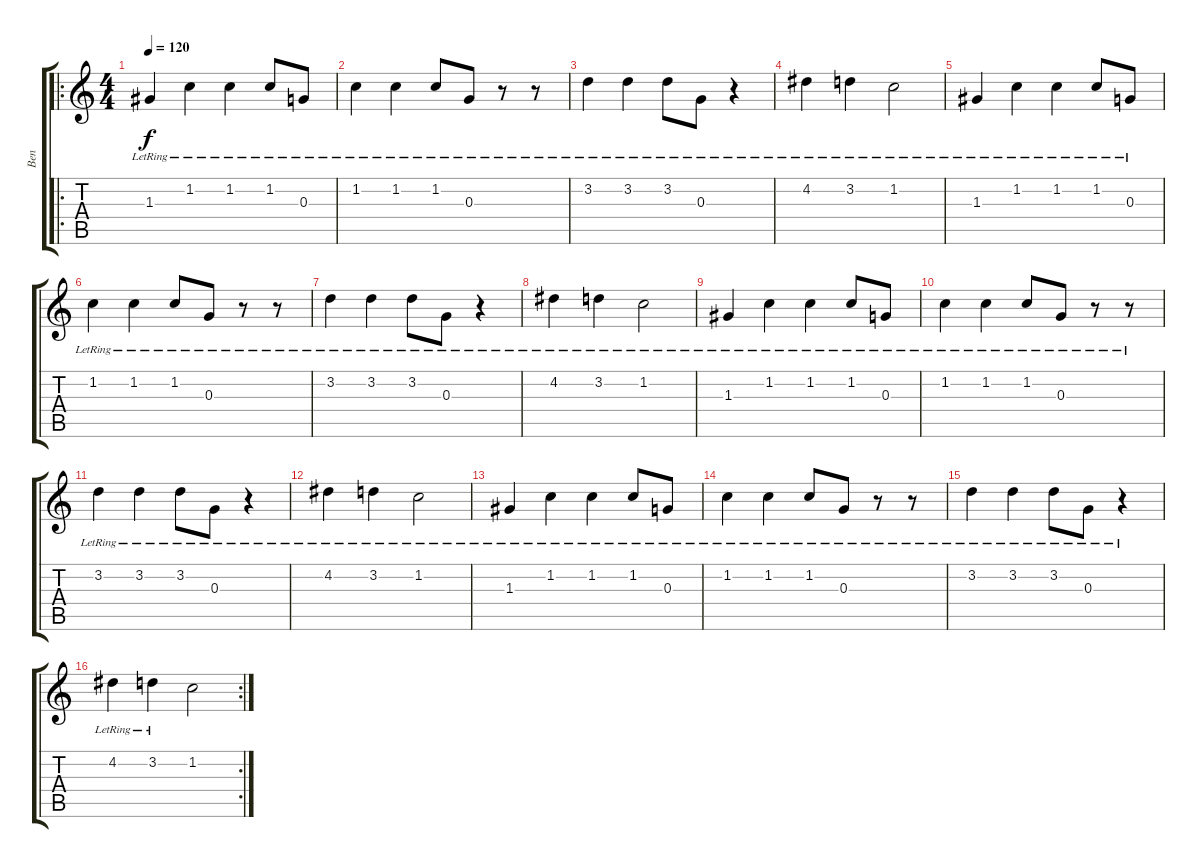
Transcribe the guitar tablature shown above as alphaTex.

\track ("Ben" "Ben") {instrument electricguitarclean}
\staff {score tabs}
\tuning (E4 B3 G3 D3 A2 E2) {hide}
\ro
\ts (4 4)
\tempo 120
\clef g2
\ks c
1.3{lr}.4{dy f instrument electricguitarclean} 1.2{lr}.4 1.2{lr}.4 1.2{lr}.8 0.3{lr}.8 |
1.2{lr}.4 1.2{lr}.4 1.2{lr}.8 0.3{lr}.8 r.8 r.8 |
3.2{lr}.4 3.2{lr}.4 3.2{lr}.8 0.3{lr}.8 r.4 |
4.2{lr}.4 3.2{lr}.4 1.2{lr}.2 |
1.3{lr}.4 1.2{lr}.4 1.2{lr}.4 1.2{lr}.8 0.3{lr}.8 |
1.2{lr}.4 1.2{lr}.4 1.2{lr}.8 0.3{lr}.8 r.8 r.8 |
3.2{lr}.4 3.2{lr}.4 3.2{lr}.8 0.3{lr}.8 r.4 |
4.2{lr}.4 3.2{lr}.4 1.2{lr}.2 |
1.3{lr}.4 1.2{lr}.4 1.2{lr}.4 1.2{lr}.8 0.3{lr}.8 |
1.2{lr}.4 1.2{lr}.4 1.2{lr}.8 0.3{lr}.8 r.8 r.8 |
3.2{lr}.4 3.2{lr}.4 3.2{lr}.8 0.3{lr}.8 r.4 |
4.2{lr}.4 3.2{lr}.4 1.2{lr}.2 |
1.3{lr}.4 1.2{lr}.4 1.2{lr}.4 1.2{lr}.8 0.3{lr}.8 |
1.2{lr}.4 1.2{lr}.4 1.2{lr}.8 0.3{lr}.8 r.8 r.8 |
3.2{lr}.4 3.2{lr}.4 3.2{lr}.8 0.3{lr}.8 r.4 |
\rc 2
4.2{lr}.4 3.2{lr}.4 1.2.2
